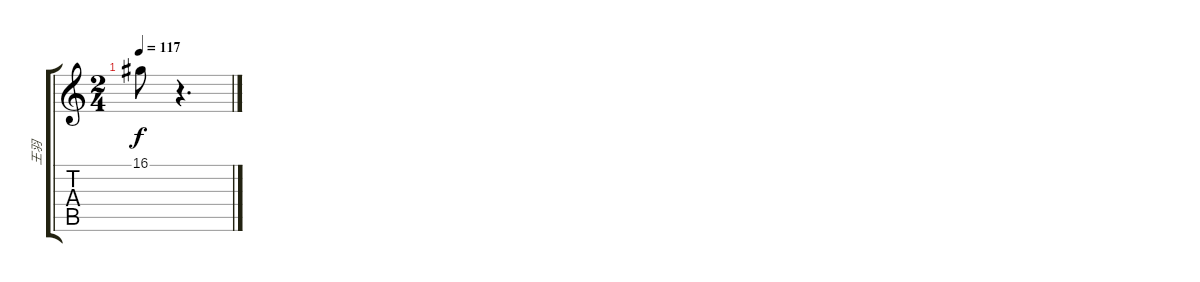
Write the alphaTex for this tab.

\track ("王羽" "王羽") {instrument clarinet}
\staff {score tabs}
\tuning (E4 B3 G3 D3 A2 E2) {hide}
\ts (2 4)
\tempo 117
\clef g2
\ks c
16.1.8{dy f} r.4{d}
